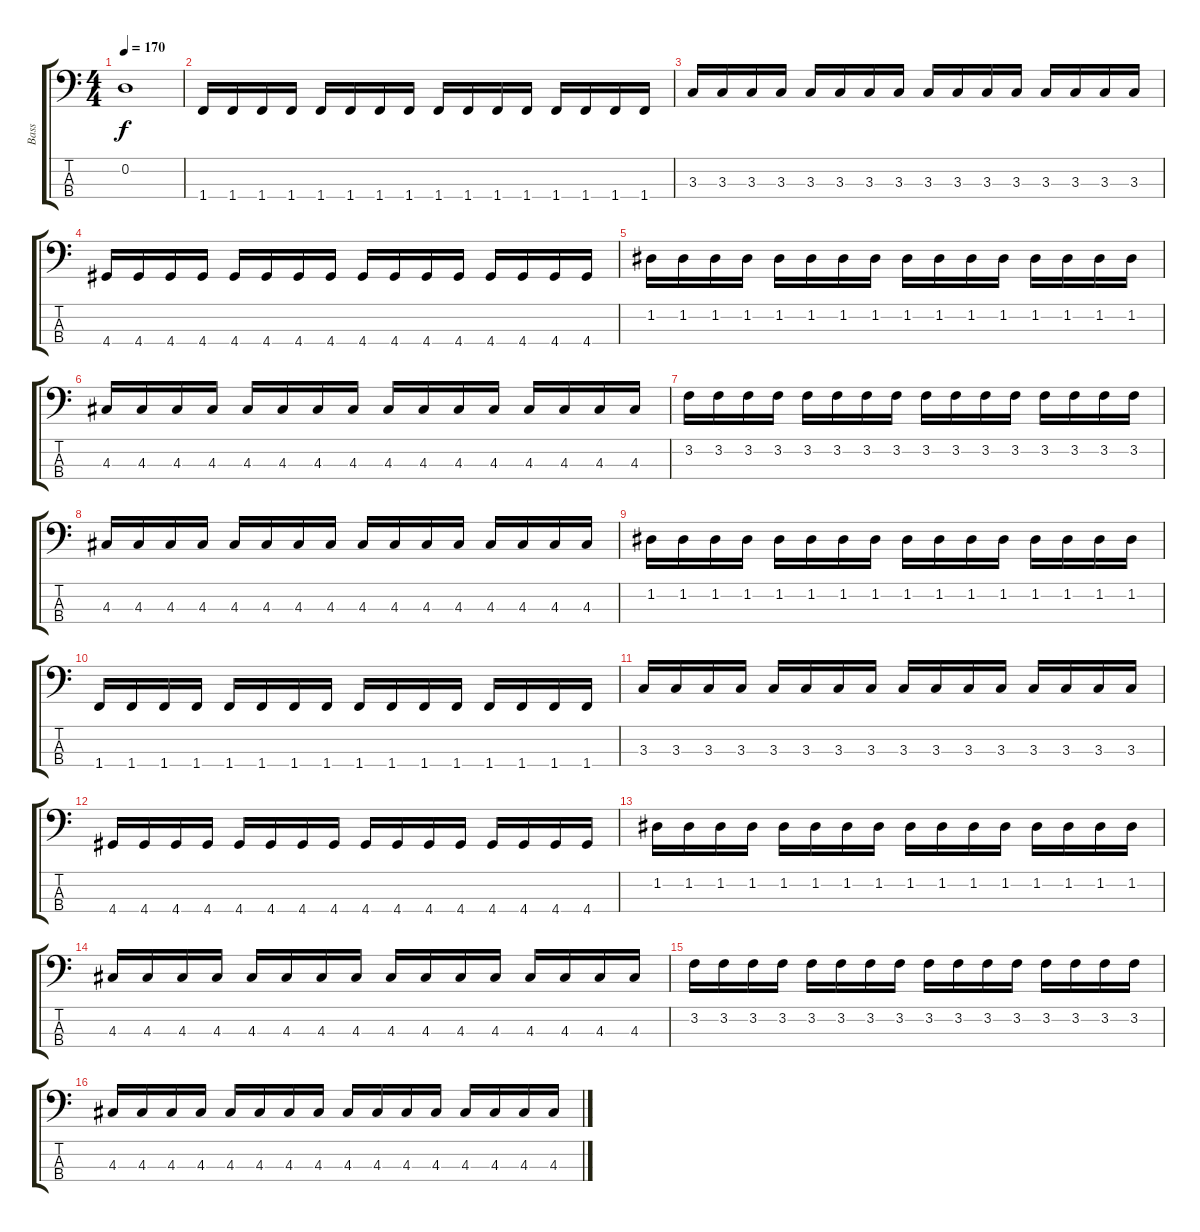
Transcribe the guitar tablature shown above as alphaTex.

\track ("Bass" "Bass") {instrument electricbassfinger}
\staff {score tabs}
\tuning (G2 D2 A1 E1) {hide}
\ts (4 4)
\tempo 170
\clef f4
\ks c
0.2.1{dy f} |
1.4.16 1.4.16 1.4.16 1.4.16 1.4.16 1.4.16 1.4.16 1.4.16 1.4.16 1.4.16 1.4.16 1.4.16 1.4.16 1.4.16 1.4.16 1.4.16 |
3.3.16 3.3.16 3.3.16 3.3.16 3.3.16 3.3.16 3.3.16 3.3.16 3.3.16 3.3.16 3.3.16 3.3.16 3.3.16 3.3.16 3.3.16 3.3.16 |
4.4.16 4.4.16 4.4.16 4.4.16 4.4.16 4.4.16 4.4.16 4.4.16 4.4.16 4.4.16 4.4.16 4.4.16 4.4.16 4.4.16 4.4.16 4.4.16 |
1.2.16 1.2.16 1.2.16 1.2.16 1.2.16 1.2.16 1.2.16 1.2.16 1.2.16 1.2.16 1.2.16 1.2.16 1.2.16 1.2.16 1.2.16 1.2.16 |
4.3.16 4.3.16 4.3.16 4.3.16 4.3.16 4.3.16 4.3.16 4.3.16 4.3.16 4.3.16 4.3.16 4.3.16 4.3.16 4.3.16 4.3.16 4.3.16 |
3.2.16 3.2.16 3.2.16 3.2.16 3.2.16 3.2.16 3.2.16 3.2.16 3.2.16 3.2.16 3.2.16 3.2.16 3.2.16 3.2.16 3.2.16 3.2.16 |
4.3.16 4.3.16 4.3.16 4.3.16 4.3.16 4.3.16 4.3.16 4.3.16 4.3.16 4.3.16 4.3.16 4.3.16 4.3.16 4.3.16 4.3.16 4.3.16 |
1.2.16 1.2.16 1.2.16 1.2.16 1.2.16 1.2.16 1.2.16 1.2.16 1.2.16 1.2.16 1.2.16 1.2.16 1.2.16 1.2.16 1.2.16 1.2.16 |
1.4.16 1.4.16 1.4.16 1.4.16 1.4.16 1.4.16 1.4.16 1.4.16 1.4.16 1.4.16 1.4.16 1.4.16 1.4.16 1.4.16 1.4.16 1.4.16 |
3.3.16 3.3.16 3.3.16 3.3.16 3.3.16 3.3.16 3.3.16 3.3.16 3.3.16 3.3.16 3.3.16 3.3.16 3.3.16 3.3.16 3.3.16 3.3.16 |
4.4.16 4.4.16 4.4.16 4.4.16 4.4.16 4.4.16 4.4.16 4.4.16 4.4.16 4.4.16 4.4.16 4.4.16 4.4.16 4.4.16 4.4.16 4.4.16 |
1.2.16 1.2.16 1.2.16 1.2.16 1.2.16 1.2.16 1.2.16 1.2.16 1.2.16 1.2.16 1.2.16 1.2.16 1.2.16 1.2.16 1.2.16 1.2.16 |
4.3.16 4.3.16 4.3.16 4.3.16 4.3.16 4.3.16 4.3.16 4.3.16 4.3.16 4.3.16 4.3.16 4.3.16 4.3.16 4.3.16 4.3.16 4.3.16 |
3.2.16 3.2.16 3.2.16 3.2.16 3.2.16 3.2.16 3.2.16 3.2.16 3.2.16 3.2.16 3.2.16 3.2.16 3.2.16 3.2.16 3.2.16 3.2.16 |
4.3.16 4.3.16 4.3.16 4.3.16 4.3.16 4.3.16 4.3.16 4.3.16 4.3.16 4.3.16 4.3.16 4.3.16 4.3.16 4.3.16 4.3.16 4.3.16
